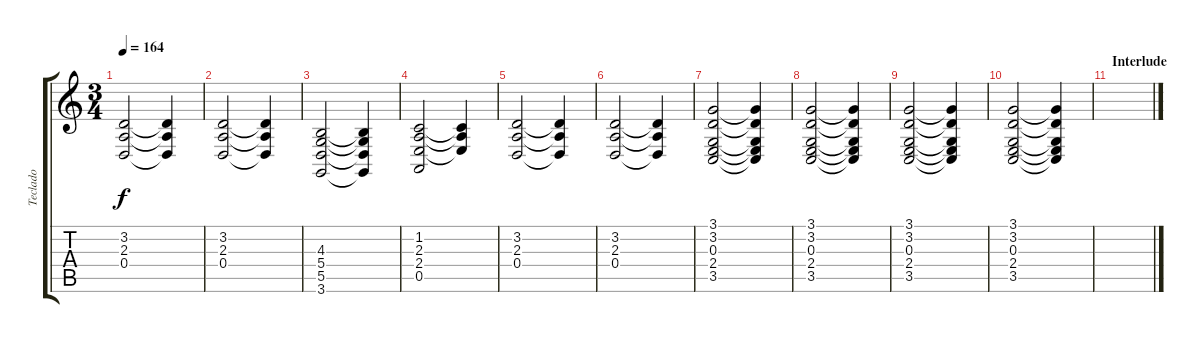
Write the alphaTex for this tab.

\track ("Teclado" "Teclado") {instrument drawbarorgan}
\staff {score tabs}
\tuning (E4 B3 G3 D3 A2 E2) {hide}
\ts (3 4)
\tempo 164
\clef g2
\ks c
(3.2 2.3 0.4).2{dy f} (3.2{t} 2.3{t} 0.4{t}).4 |
(3.2 2.3 0.4).2 (3.2{t} 2.3{t} 0.4{t}).4 |
(4.3 5.4 5.5 3.6).2 (4.3{t} 5.4{t} 5.5{t} 3.6{t}).4 |
(1.2 2.3 2.4 0.5).2 (1.2{t} 2.3{t} 2.4{t}).4 |
(3.2 2.3 0.4).2 (3.2{t} 2.3{t} 0.4{t}).4 |
(3.2 2.3 0.4).2 (3.2{t} 2.3{t} 0.4{t}).4 |
(3.1 3.2 0.3 2.4 3.5).2 (3.1{t} 3.2{t} 0.3{t} 2.4{t} 3.5{t}).4 |
(3.1 3.2 0.3 2.4 3.5).2 (3.1{t} 3.2{t} 0.3{t} 2.4{t} 3.5{t}).4 |
(3.1 3.2 0.3 2.4 3.5).2 (3.1{t} 3.2{t} 0.3{t} 2.4{t} 3.5{t}).4 |
(3.1 3.2 0.3 2.4 3.5).2 (3.1{t} 3.2{t} 0.3{t} 2.4{t} 3.5{t}).4 |
\section ("" "Interlude")
